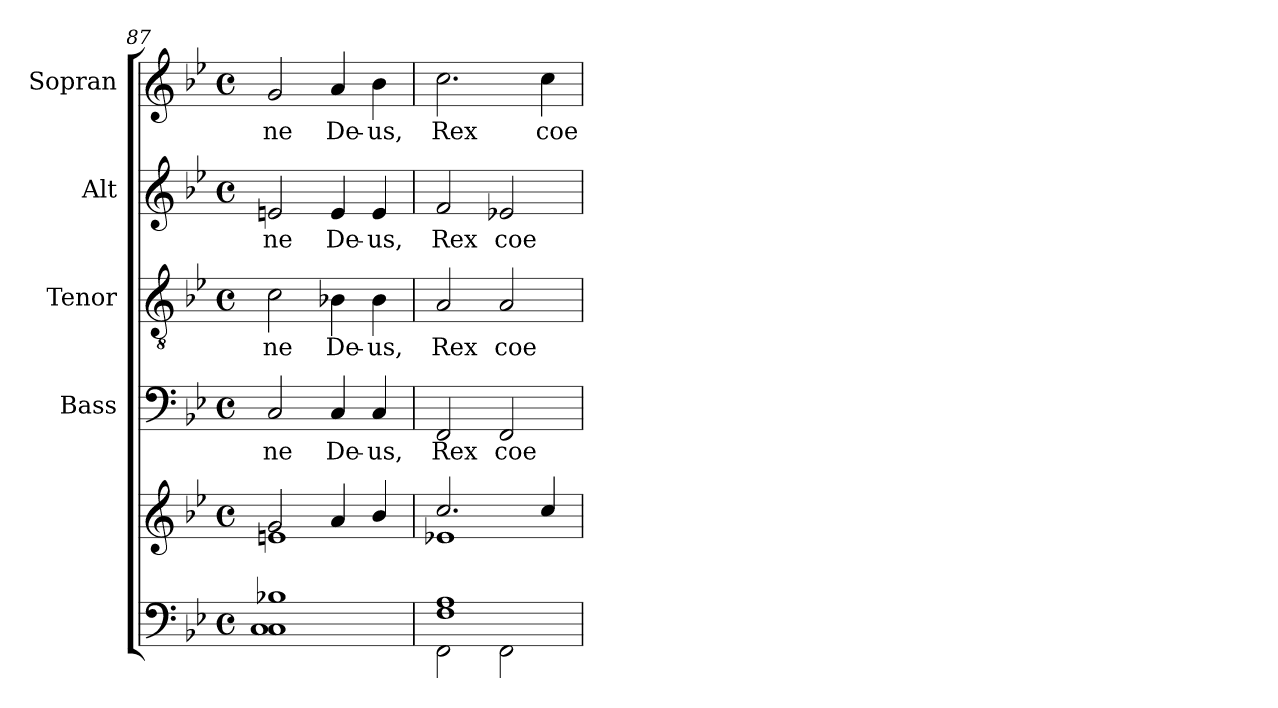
**kern	**kern	**kern	**text	**kern	**text	**kern	**text	**kern	**text
*part5	*part5	*part4	*part4	*part3	*part3	*part2	*part2	*part1	*part1
*staff6	*staff5	*staff4	*staff4	*staff3	*staff3	*staff2	*staff2	*staff1	*staff1
*	*	*I"Bass	*	*I"Tenor	*	*I"Alt	*	*I"Sopran	*
*	*	*I'B.	*	*I'T.	*	*I'A.	*	*I'S.	*
*clefF4	*clefG2	*clefF4	*	*clefGv2	*	*clefG2	*	*clefG2	*
*k[b-e-]	*k[b-e-]	*k[b-e-]	*	*k[b-e-]	*	*k[b-e-]	*	*k[b-e-]	*
*B-:	*B-:	*B-:	*	*B-:	*	*B-:	*	*B-:	*
*M4/4	*M4/4	*M4/4	*	*M4/4	*	*M4/4	*	*M4/4	*
*met(c)	*met(c)	*met(c)	*	*met(c)	*	*met(c)	*	*met(c)	*
=87	=87	=87	=87	=87	=87	=87	=87	=87	=87
*^	*^	*	*	*	*	*	*	*	*
!	!	!	!	!	!LO:LY:b	!	!LO:LY:b	!	!LO:LY:b	!	!LO:LY:b
1C 1B-X	1C	2g/	1en	2C/	-ne	2c\	-ne	2en/	-ne	2g/	-ne
!	!	!	!	!	!LO:LY:b	!	!LO:LY:b	!	!LO:LY:b	!	!LO:LY:b
.	.	4a/	.	4C/	De-	4B-X\	De-	4e/	De-	4a/	De-
!	!	!	!	!	!LO:LY:b	!	!LO:LY:b	!	!LO:LY:b	!	!LO:LY:b
.	.	4b-/	.	4C/	-us,	4B-\	-us,	4e/	-us,	4b-\	-us,
!!LO:LB:g=z
=88	=88	=88	=88	=88	=88	=88	=88	=88	=88	=88	=88
!	!	!	!	!	!LO:LY:b	!	!LO:LY:b	!	!LO:LY:b	!	!LO:LY:b
1F 1A	2FF\	2.cc/	1e-X	2FF/	Rex	2A/	Rex	2f/	Rex	2.cc\	Rex
!	!	!	!	!	!LO:LY:b	!	!LO:LY:b	!	!LO:LY:b	!	!
.	2FF\	.	.	2FF/	coe-	2A/	coe-	2e-X/	coe-	.	.
!	!	!	!	!	!	!	!	!	!	!	!LO:LY:b
.	.	4cc/	.	.	.	.	.	.	.	4cc\	coe-
*v	*v	*	*	*	*	*	*	*	*	*	*
*	*v	*v	*	*	*	*	*	*	*	*
=	=	=	=	=	=	=	=	=	=
*-	*-	*-	*-	*-	*-	*-	*-	*-	*-
